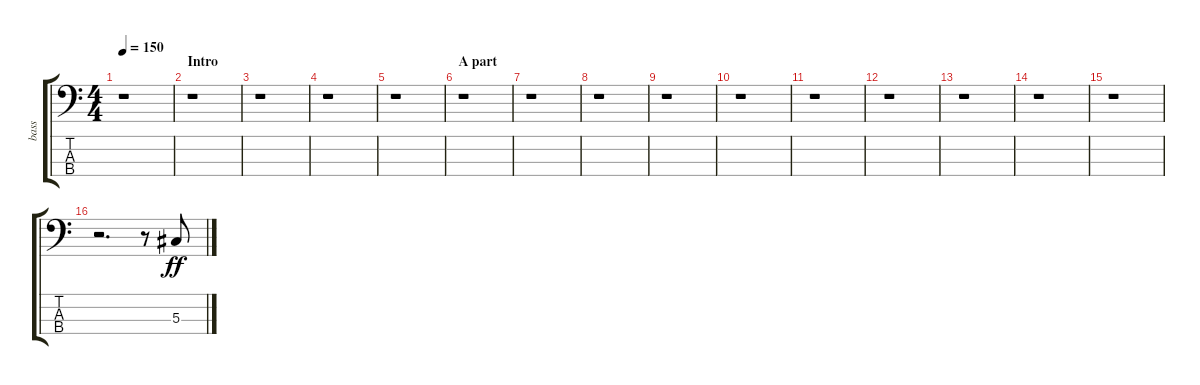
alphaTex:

\track ("bass" "bass") {instrument electricbasspick}
\staff {score tabs}
\tuning (Gb2 Db2 Ab1 Eb1) {hide}
\ts (4 4)
\tempo 150
\clef f4
\ks c
r.1{dy ff instrument electricbasspick} |
\section ("" "Intro")
r.1 |
r.1 |
r.1 |
r.1 |
\section ("" "A part")
r.1 |
r.1 |
r.1 |
r.1 |
r.1 |
r.1 |
r.1 |
r.1 |
r.1 |
r.1 |
r.2{d} r.8 5.3.8{instrument electricbasspick}
